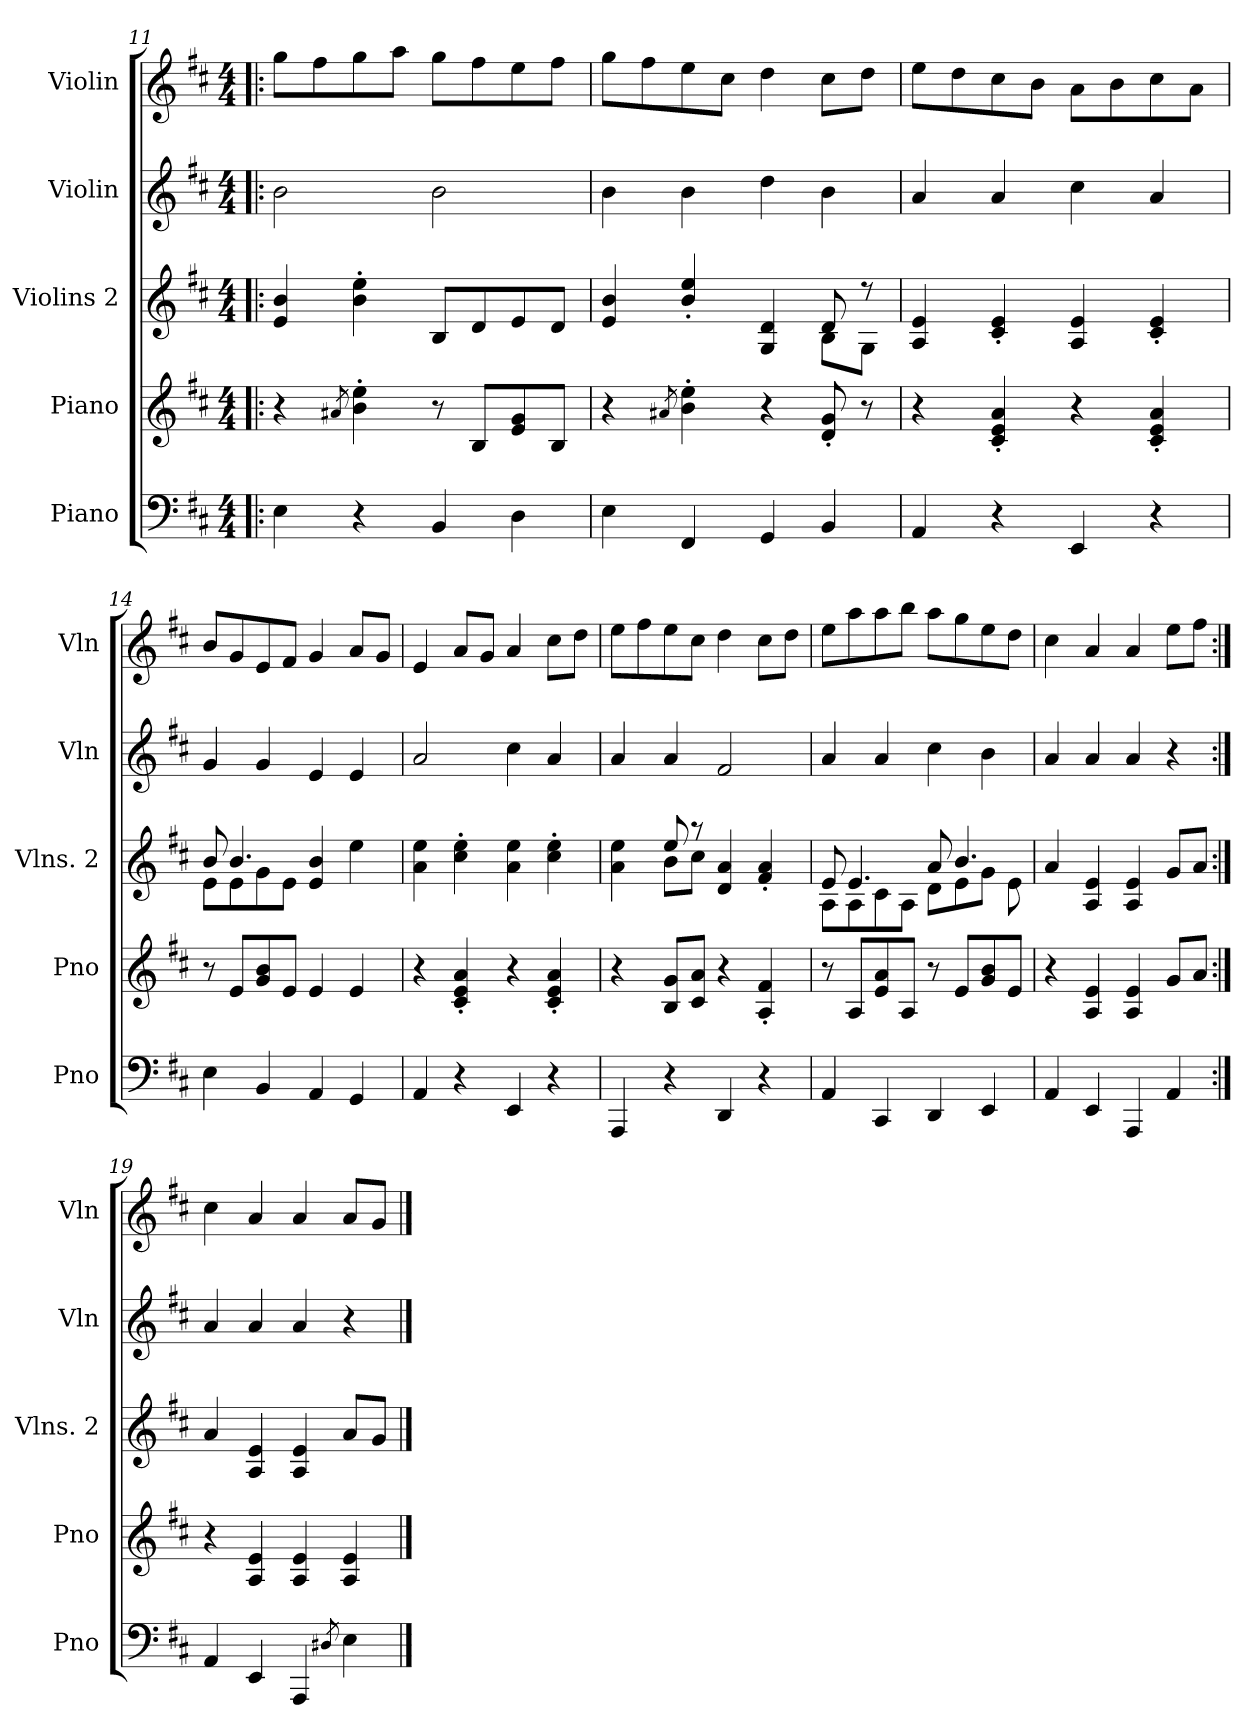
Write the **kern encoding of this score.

**kern	**kern	**kern	**kern	**kern
*part5	*part4	*part3	*part2	*part1
*staff5	*staff4	*staff3	*staff2	*staff1
*I"Piano	*I"Piano	*I"Violins 2	*I"Violin	*I"Violin
*I'Pno	*I'Pno	*I'Vlns. 2	*I'Vln	*I'Vln
*clefF4	*clefG2	*clefG2	*clefG2	*clefG2
*k[f#c#]	*k[f#c#]	*k[f#c#]	*k[f#c#]	*k[f#c#]
*M4/4	*M4/4	*M4/4	*M4/4	*M4/4
=11!|:	=11!|:	=11!|:	=11!|:	=11!|:
4E\	4r	4e/ 4b/	2b\	8gg\L
.	.	.	.	8ff#\
.	8qa#X/	.	.	.
4r	4b\' 4ee\'	4b\' 4ee\'	.	8gg\
.	.	.	.	8aa\J
4BB/	8r	8B/L	2b\	8gg\L
.	8B/L	8d/	.	8ff#\
4D\	8e/ 8g/	8e/	.	8ee\
.	8B/J	8d/J	.	8ff#\J
=12	=12	=12	=12	=12
*	*	*^	*	*
4E\	4r	4e/ 4b/	2.ryy	4b\	8gg\L
.	.	.	.	.	8ff#\
.	8qa#X/	.	.	.	.
4FF#/	4b\' 4ee\'	4b/' 4ee/'	.	4b\	8ee\
.	.	.	.	.	8cc#\J
4GG/	4r	4G/ 4d/	.	4dd\	4dd\
4BB/	8d/' 8g/'	8d/	8B\L	4b\	8cc#\L
.	8r	8r	8G\J	.	8dd\J
*	*	*v	*v	*	*
=13	=13	=13	=13	=13
4AA/	4r	4A/ 4e/	4a/	8ee\L
.	.	.	.	8dd\
4r	4c#/' 4e/' 4a/'	4c#/' 4e/'	4a/	8cc#\
.	.	.	.	8b\J
4EE/	4r	4A/ 4e/	4cc#\	8a\L
.	.	.	.	8b\
4r	4c#/' 4e/' 4a/'	4c#/' 4e/'	4a/	8cc#\
.	.	.	.	8a\J
!!LO:LB:g=z
=14	=14	=14	=14	=14
*	*	*^	*	*
4E\	8r	8b/	8e\L	4g/	8b/L
.	8e/L	4.b/	8e\	.	8g/
4BB/	8g/ 8b/	.	8g\	4g/	8e/
.	8e/J	.	8e\J	.	8f#/J
4AA/	4e/	4e/ 4b/	2ryy	4e/	4g/
4GG/	4e/	4ee\	.	4e/	8a/L
.	.	.	.	.	8g/J
*	*	*v	*v	*	*
=15	=15	=15	=15	=15
4AA/	4r	4a\ 4ee\	2a/	4e/
4r	4c#/' 4e/' 4a/'	4cc#\' 4ee\'	.	8a/L
.	.	.	.	8g/J
4EE/	4r	4a\ 4ee\	4cc#\	4a/
4r	4c#/' 4e/' 4a/'	4cc#\' 4ee\'	4a/	8cc#\L
.	.	.	.	8dd\J
=16	=16	=16	=16	=16
*	*	*^	*	*
4AAA/	4r	4a\ 4ee\	4ryy	4a/	8ee\L
.	.	.	.	.	8ff#\
4r	8B/ 8g/L	8ee/	8b\L	4a/	8ee\
.	8c#/ 8a/J	8r	8cc#\J	.	8cc#\J
4DD/	4r	4d/ 4a/	2ryy	2f#/	4dd\
4r	4A/' 4f#/'	4f#/' 4a/'	.	.	8cc#\L
.	.	.	.	.	8dd\J
=17	=17	=17	=17	=17	=17
4AA/	8r	8e/	8A\L	4a/	8ee\L
.	8A/L	4.e/	8A\	.	8aa\
4CC#/	8e/ 8a/	.	8c#\	4a/	8aa\
.	8A/J	.	8A\J	.	8bb\J
4DD/	8r	8a/	8d\L	4cc#\	8aa\L
.	8e/L	4.b/	8e\	.	8gg\
4EE/	8g/ 8b/	.	8g\J	4b\	8ee\
.	8e/J	.	8e\	.	8dd\J
*	*	*v	*v	*	*
!!LO:PB:g=z
=18	=18	=18	=18	=18
4AA/	4r	4a/	4a/	4cc#\
4EE/	4A/ 4e/	4A/ 4e/	4a/	4a/
4AAA/	4A/ 4e/	4A/ 4e/	4a/	4a/
4AA/	8g/L	8g/L	4r	8ee\L
.	8a/J	8a/J	.	8ff#\J
=19:|!	=19:|!	=19:|!	=19:|!	=19:|!
4AA/	4r	4a/	4a/	4cc#\
4EE/	4A/ 4e/	4A/ 4e/	4a/	4a/
4AAA/	4A/ 4e/	4A/ 4e/	4a/	4a/
8qD#X/	.	.	.	.
4E\	4A/ 4e/	8a/L	4r	8a/L
.	.	8g/J	.	8g/J
==	==	==	==	==
*-	*-	*-	*-	*-
